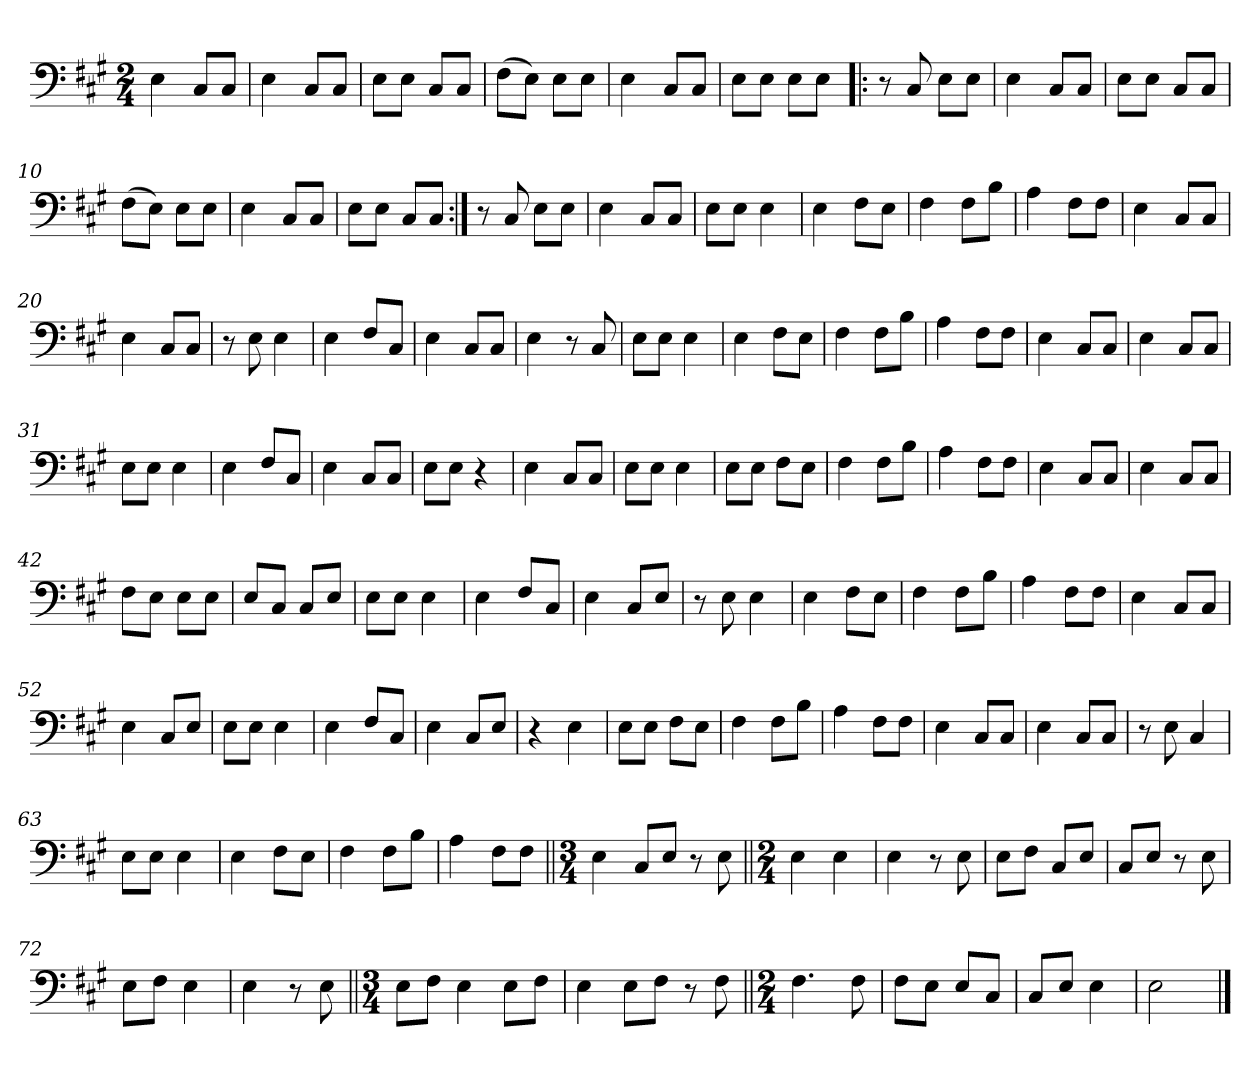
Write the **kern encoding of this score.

**kern
*part1
*staff1
*clefF4
*k[f#c#g#]
*M2/4
=1
4E\
8C#/L
8C#/J
=2
4E\
8C#/L
8C#/J
=3
8E\L
8E\J
8C#/L
8C#/J
=4
(8F#\L
8E\J)
8E\L
8E\J
=5
4E\
8C#/L
8C#/J
=6
8E\L
8E\J
8E\L
8E\J
=7!|:
8r
8C#/
8E\L
8E\J
=8
4E\
8C#/L
8C#/J
=9
8E\L
8E\J
8C#/L
8C#/J
=10
(8F#\L
8E\J)
8E\L
8E\J
=11
4E\
8C#/L
8C#/J
=12
8E\L
8E\J
8C#/L
8C#/J
=13:|!
8r
8C#/
8E\L
8E\J
=14
4E\
8C#/L
8C#/J
=15
8E\L
8E\J
4E\
=16
4E\
8F#\L
8E\J
=17
4F#\
8F#\L
8B\J
=18
4A\
8F#\L
8F#\J
=19
4E\
8C#/L
8C#/J
=20
4E\
8C#/L
8C#/J
=21
8r
8E\
4E\
=22
4E\
8F#/L
8C#/J
=23
4E\
8C#/L
8C#/J
=24
4E\
8r
8C#/
=25
8E\L
8E\J
4E\
=26
4E\
8F#\L
8E\J
=27
4F#\
8F#\L
8B\J
=28
4A\
8F#\L
8F#\J
=29
4E\
8C#/L
8C#/J
=30
4E\
8C#/L
8C#/J
=31
8E\L
8E\J
4E\
=32
4E\
8F#/L
8C#/J
=33
4E\
8C#/L
8C#/J
=34
8E\L
8E\J
4r
=35
4E\
8C#/L
8C#/J
=36
8E\L
8E\J
4E\
=37
8E\L
8E\J
8F#\L
8E\J
=38
4F#\
8F#\L
8B\J
=39
4A\
8F#\L
8F#\J
=40
4E\
8C#/L
8C#/J
=41
4E\
8C#/L
8C#/J
=42
8F#\L
8E\J
8E\L
8E\J
=43
8E/L
8C#/J
8C#/L
8E/J
=44
8E\L
8E\J
4E\
=45
4E\
8F#/L
8C#/J
=46
4E\
8C#/L
8E/J
=47
8r
8E\
4E\
=48
4E\
8F#\L
8E\J
=49
4F#\
8F#\L
8B\J
=50
4A\
8F#\L
8F#\J
=51
4E\
8C#/L
8C#/J
=52
4E\
8C#/L
8E/J
=53
8E\L
8E\J
4E\
=54
4E\
8F#/L
8C#/J
=55
4E\
8C#/L
8E/J
=56
4r
4E\
=57
8E\L
8E\J
8F#\L
8E\J
=58
4F#\
8F#\L
8B\J
=59
4A\
8F#\L
8F#\J
=60
4E\
8C#/L
8C#/J
=61
4E\
8C#/L
8C#/J
=62
8r
8E\
4C#/
=63
8E\L
8E\J
4E\
=64
4E\
8F#\L
8E\J
=65
4F#\
8F#\L
8B\J
=66
4A\
8F#\L
8F#\J
=67||
*M3/4
4E\
8C#/L
8E/J
8r
8E\
=68||
*M2/4
4E\
4E\
=69
4E\
8r
8E\
=70
8E\L
8F#\J
8C#/L
8E/J
=71
8C#/L
8E/J
8r
8E\
=72
8E\L
8F#\J
4E\
=73
4E\
8r
8E\
=74||
*M3/4
8E\L
8F#\J
4E\
8E\L
8F#\J
=75
4E\
8E\L
8F#\J
8r
8F#\
=76||
*M2/4
4.F#\
8F#\
=77
8F#\L
8E\J
8E/L
8C#/J
=78
8C#/L
8E/J
4E\
=79
2E\
==
*-
